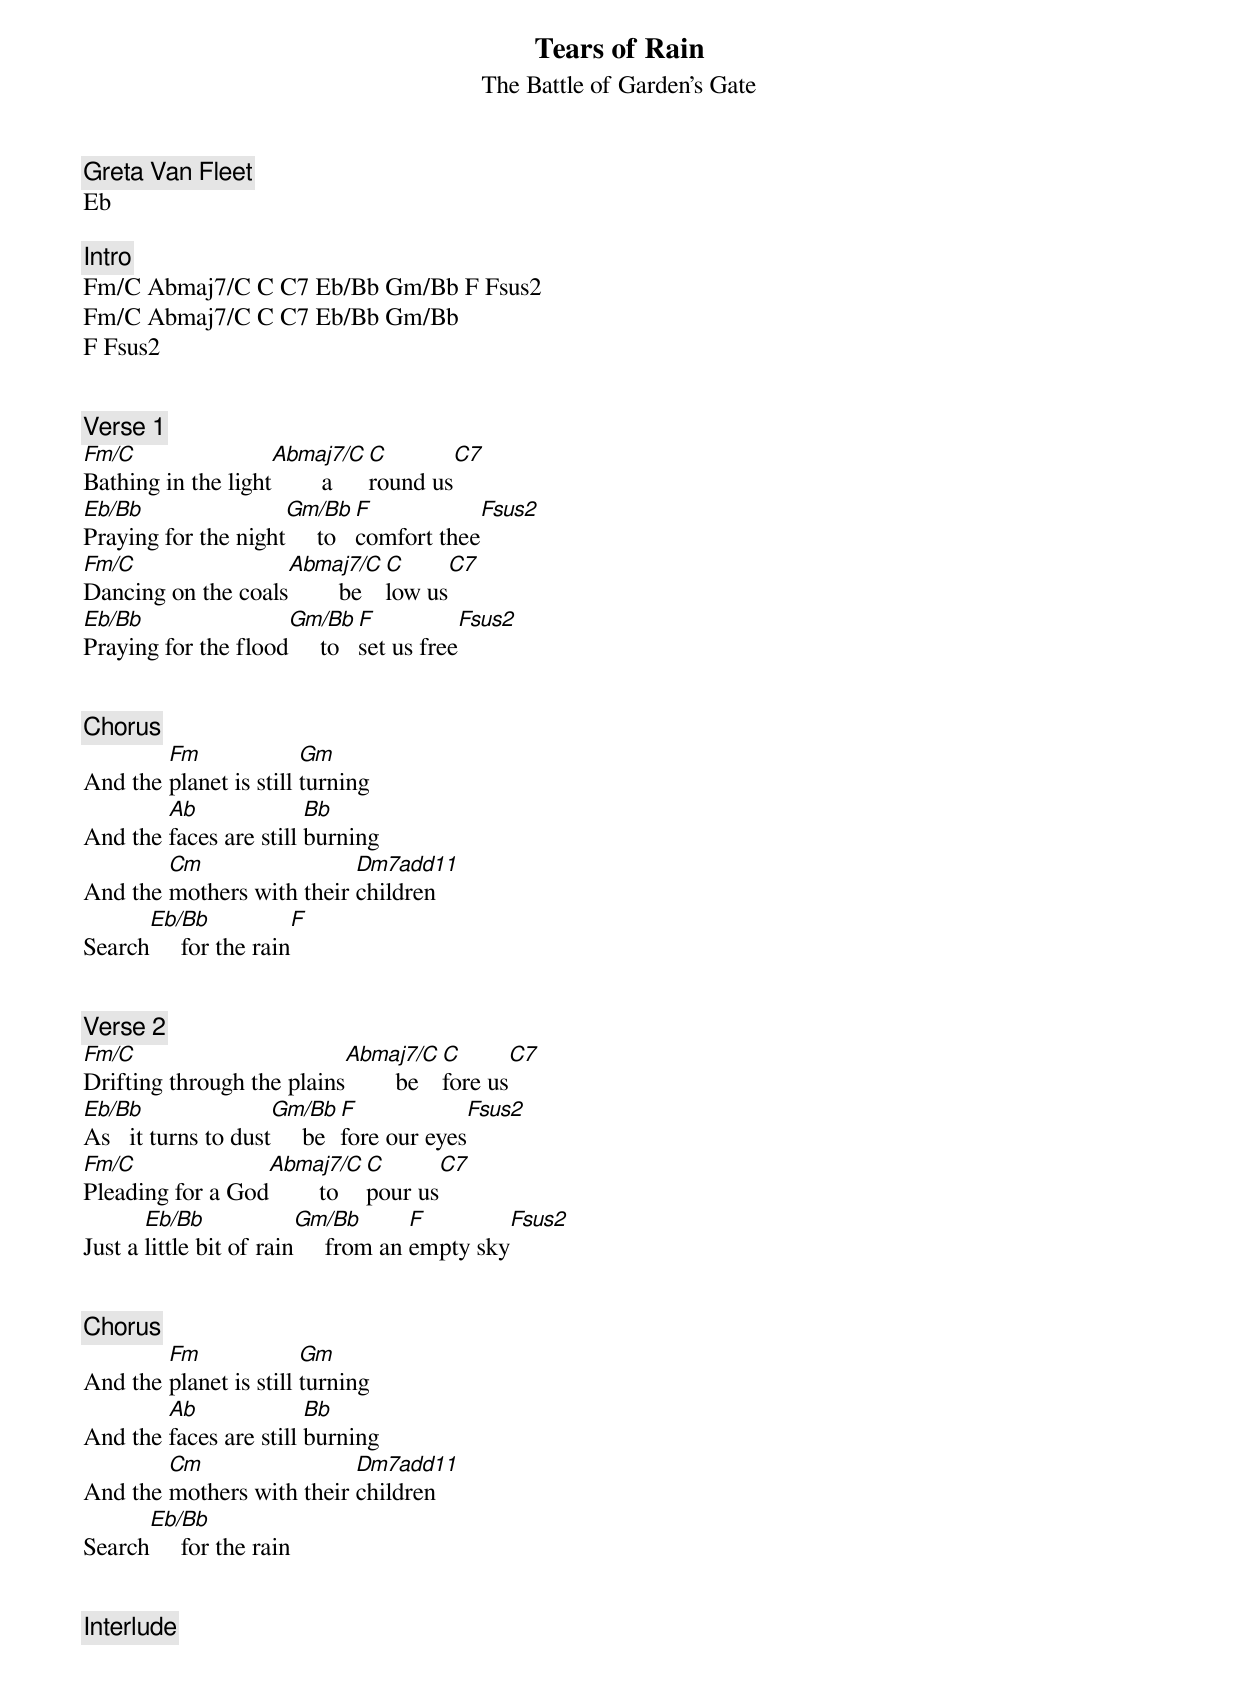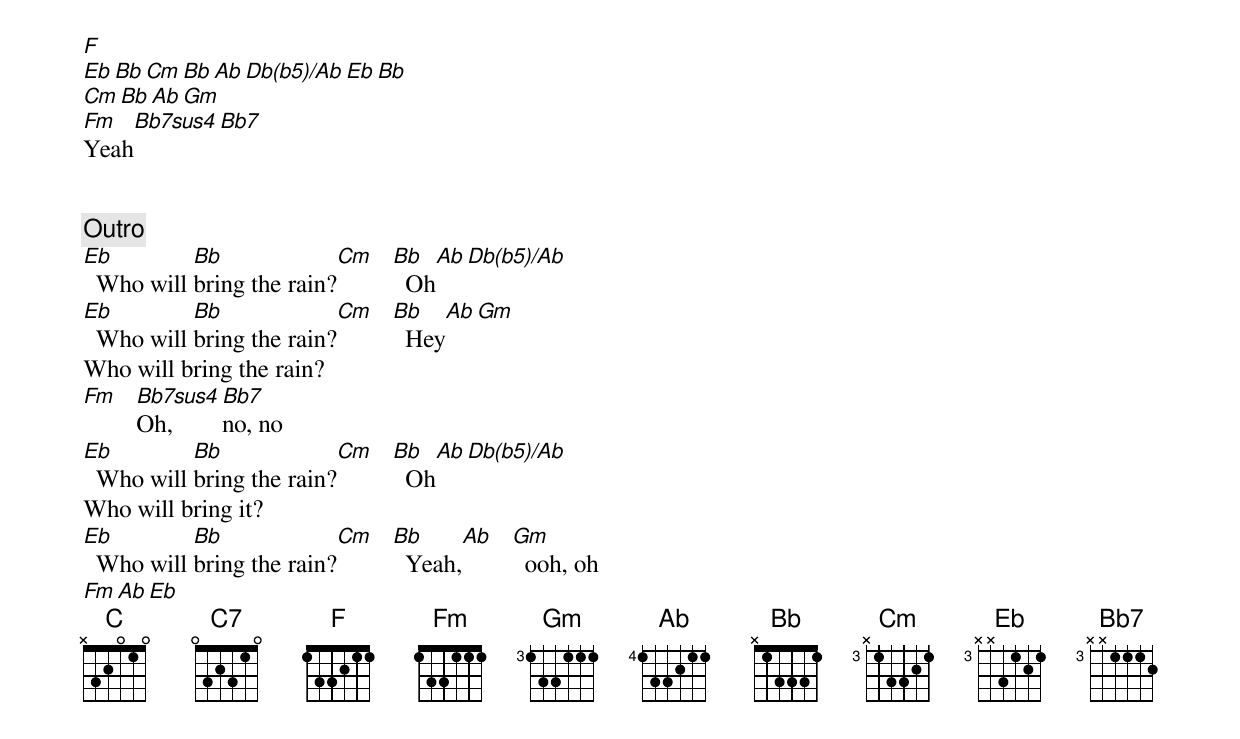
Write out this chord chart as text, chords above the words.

Tears of Rain
The Battle of Garden's Gate
Greta Van Fleet
Eb

[Intro]
Fm/C Abmaj7/C C C7 Eb/Bb Gm/Bb F Fsus2
Fm/C Abmaj7/C C C7 Eb/Bb Gm/Bb
F Fsus2


[Verse 1]
Fm/C                Abmaj7/C C       C7
Bathing in the light        around us
Eb/Bb                Gm/Bb   F           Fsus2
Praying for the night     to comfort thee
Fm/C                Abmaj7/C  C     C7
Dancing on the coals        below us
Eb/Bb                Gm/Bb   F          Fsus2
Praying for the flood     to set us free


[Chorus]
        Fm              Gm
And the planet is still turning
        Ab              Bb
And the faces are still burning
        Cm                 Dm7add11
And the mothers with their children
      Eb/Bb            F
Search     for the rain


[Verse 2]
Fm/C                       Abmaj7/C  C      C7
Drifting through the plains        before us
Eb/Bb                Gm/Bb  F            Fsus2
As   it turns to dust     before our eyes
Fm/C              Abmaj7/C   C      C7
Pleading for a God        to pour us
       Eb/Bb             Gm/Bb        F        Fsus2
Just a little bit of rain     from an empty sky


[Chorus]
        Fm              Gm
And the planet is still turning
        Ab              Bb
And the faces are still burning
        Cm                 Dm7add11
And the mothers with their children
      Eb/Bb
Search     for the rain


[Interlude]
F
Eb Bb Cm Bb Ab Db(b5)/Ab Eb Bb
Cm Bb Ab Gm
Fm  Bb7sus4 Bb7
Yeah


[Outro]
Eb         Bb             Cm Bb  Ab Db(b5)/Ab
  Who will bring the rain?     Oh
Eb         Bb             Cm Bb   Ab Gm
  Who will bring the rain?     Hey
Who will bring the rain?
Fm Bb7sus4 Bb7
   Oh,     no, no
Eb         Bb             Cm Bb  Ab Db(b5)/Ab
  Who will bring the rain?     Oh
Who will bring it?
Eb         Bb             Cm Bb     Ab Gm
  Who will bring the rain?     Yeah,     ooh, oh
Fm Ab Eb
